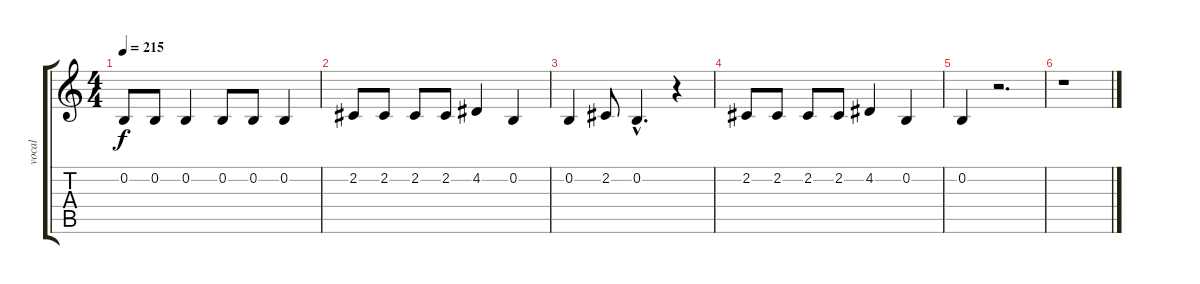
\track ("vocal" "vocal") {instrument lead6voice}
\staff {score tabs}
\tuning (E4 B3 G3 D3 A2 E2) {hide}
\ts (4 4)
\tempo 215
\clef g2
\ks c
0.2.8{dy f} 0.2.8 0.2.4 0.2.8 0.2.8 0.2.4 |
2.2.8 2.2.8 2.2.8 2.2.8 4.2.4 0.2.4 |
0.2.4 2.2.8 0.2{hac}.4{d} r.4 |
2.2.8 2.2.8 2.2.8 2.2.8 4.2.4 0.2.4 |
0.2.4 r.2{d} |
r.1
